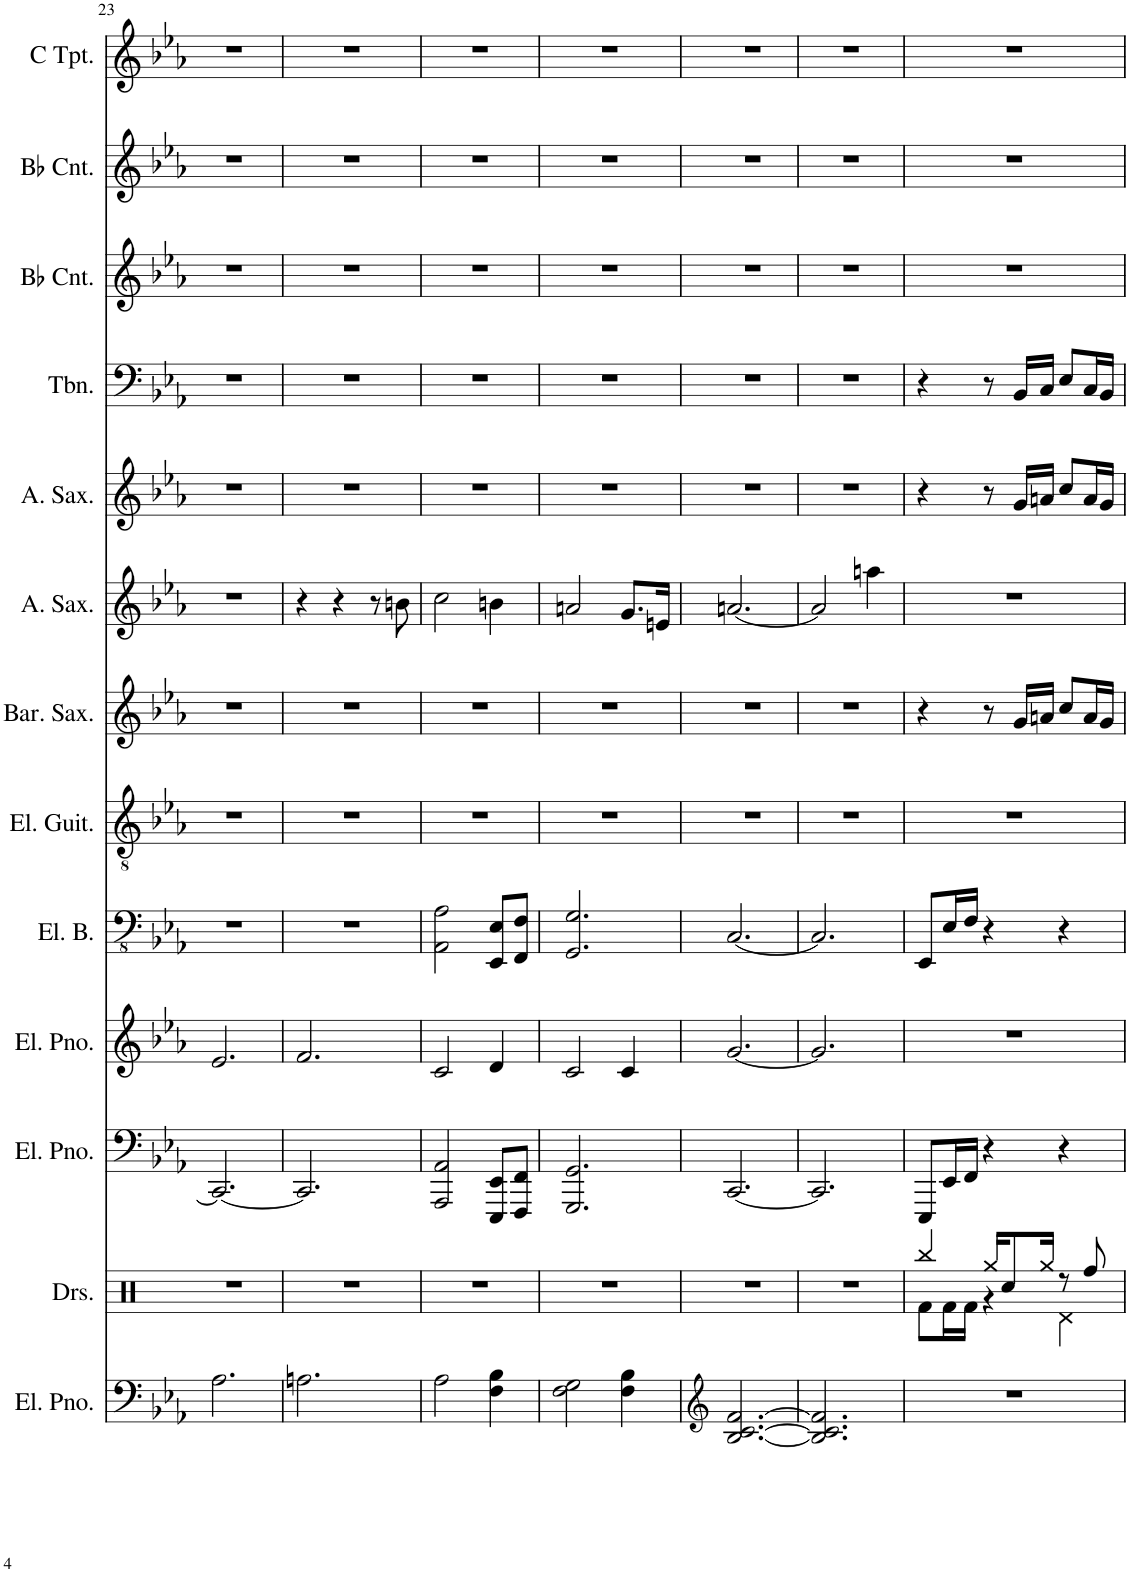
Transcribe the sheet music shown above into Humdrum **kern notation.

**kern	**kern	**kern	**kern	**kern	**kern	**kern	**kern	**kern	**kern	**kern	**kern	**kern	**kern
*part14	*part13	*part12	*part11	*part10	*part9	*part8	*part7	*part6	*part5	*part4	*part3	*part2	*part1
*staff14	*staff13	*staff12	*staff11	*staff10	*staff9	*staff8	*staff7	*staff6	*staff5	*staff4	*staff3	*staff2	*staff1
*I"Electric Piano	*I"Drumset	*I"Electric Piano	*I"Electric Piano	*I"5-str. Electric Bass	*I"Electric Guitar	*I"Baritone Saxophone	*I"Tenor Saxophone	*I"Alto Saxophone	*I"Alto Saxophone	*I"Trombone	*I"Bb Cornet	*I"Bb Cornet	*I"C Trumpet
*I'El. Pno.	*I'Drs.	*I'El. Pno.	*I'El. Pno.	*I'El. B.	*I'El. Guit.	*I'Bar. Sax.	*I'T. Sax.	*I'A. Sax.	*I'A. Sax.	*I'Tbn.	*I'Bb Cnt.	*I'Bb Cnt.	*I'C Tpt.
!!LO:PB:g=z
*clefF4	*clefX	*clefF4	*clefG2	*clefFv4	*clefGv2	*clefG2	*clefG2	*clefG2	*clefG2	*clefF4	*clefG2	*clefG2	*clefG2
*	*	*	*	*	*	*Trd12c21	*Trd8c14	*Trd5c9	*Trd5c9	*	*Trd1c2	*Trd1c2	*
*k[b-e-a-]	*k[]	*k[b-e-a-]	*k[b-e-a-]	*k[b-e-a-]	*k[b-e-a-]	*k[b-e-a-]	*k[b-e-a-]	*k[b-e-a-]	*k[b-e-a-]	*k[b-e-a-]	*k[b-e-a-]	*k[b-e-a-]	*k[b-e-a-]
*M3/4	*M3/4	*M3/4	*M3/4	*M3/4	*M3/4	*M3/4	*M3/4	*M3/4	*M3/4	*M3/4	*M3/4	*M3/4	*M3/4
=23	=23	=23	=23	=23	=23	=23	=23	=23	=23	=23	=23	=23	=23
2.A-\	2.r	2.CC/_	2.e-/	2.r	2.r	2.r	2.r	2.r	2.r	2.r	2.r	2.r	2.r
=24	=24	=24	=24	=24	=24	=24	=24	=24	=24	=24	=24	=24	=24
2.An\	2.r	2.CC/]	2.f/	2.r	2.r	2.r	4r	4r	2.r	2.r	2.r	2.r	2.r
.	.	.	.	.	.	.	4r	4r	.	.	.	.	.
.	.	.	.	.	.	.	8r	8r	.	.	.	.	.
.	.	.	.	.	.	.	8een	8bn\	.	.	.	.	.
=25	=25	=25	=25	=25	=25	=25	=25	=25	=25	=25	=25	=25	=25
2A-\	2.r	2AAA-/ 2AA-/	2c/	2AAA-\ 2AA-\	2.r	2.r	2ff	2cc\	2.r	2.r	2.r	2.r	2.r
4F\ 4B-\	.	8EEE-/ 8EE-/L	4d/	8EEE-/ 8EE-/L	.	.	4een	4bn\	.	.	.	.	.
.	.	8FFF/ 8FF/J	.	8FFF/ 8FF/J	.	.	.	.	.	.	.	.	.
=26	=26	=26	=26	=26	=26	=26	=26	=26	=26	=26	=26	=26	=26
2F\ 2G\	2.r	2.GGG/ 2.GG/	2c/	2.GGG/ 2.GG/	2.r	2.r	2dd	2an/	2.r	2.r	2.r	2.r	2.r
4F\ 4B-\	.	.	4c/	.	.	.	8.cc\L	8.g/L	.	.	.	.	.
.	.	.	.	.	.	.	16an\Jk	16en/Jk	.	.	.	.	.
=27	=27	=27	=27	=27	=27	=27	=27	=27	=27	=27	=27	=27	=27
*clefG2	*	*	*	*	*	*	*	*	*	*	*	*	*
[2.B-/ [2.c/ [2.f/	2.r	[2.CC/	[2.g/	[2.CC/	2.r	2.r	[2.dd	[2.an/	2.r	2.r	2.r	2.r	2.r
=28	=28	=28	=28	=28	=28	=28	=28	=28	=28	=28	=28	=28	=28
2.B-/] 2.c/] 2.f/]	2.r	2.CC/]	2.g/]	2.CC/]	2.r	2.r	2dd]	2a/]	2.r	2.r	2.r	2.r	2.r
.	.	.	.	.	.	.	4ddd	4aan\	.	.	.	.	.
=29	=29	=29	=29	=29	=29	=29	=29	=29	=29	=29	=29	=29	=29
*	*^	*	*	*	*	*	*	*	*	*	*	*	*
2.r	4Rbb/	8Rf\L	8EEE-/L	2.r	8EEE-/L	2.r	4r	2.r	2.r	4r	4r	2.r	2.r	2.r
.	.	16Rf\L	16EE-/L	.	16EE-/L	.	.	.	.	.	.	.	.	.
.	.	16Rf\JJ	16FF/JJ	.	16FF/JJ	.	.	.	.	.	.	.	.	.
.	16Rgg/KL	4r	4r	.	4r	.	8r	.	.	8r	8r	.	.	.
.	8Rcc/	.	.	.	.	.	.	.	.	.	.	.	.	.
.	.	.	.	.	.	.	16g/LL	.	.	16g/LL	16BB-/LL	.	.	.
.	16Rgg/Jk	.	.	.	.	.	16an/JJ	.	.	16an/JJ	16C/JJ	.	.	.
.	8r	4Rd\	4r	.	4r	.	8cc/L	.	.	8cc/L	8E-/L	.	.	.
.	8Rff/	.	.	.	.	.	16a/L	.	.	16a/L	16C/L	.	.	.
.	.	.	.	.	.	.	16g/JJ	.	.	16g/JJ	16BB-/JJ	.	.	.
*	*v	*v	*	*	*	*	*	*	*	*	*	*	*	*
=	=	=	=	=	=	=	=	=	=	=	=	=	=
*-	*-	*-	*-	*-	*-	*-	*-	*-	*-	*-	*-	*-	*-
